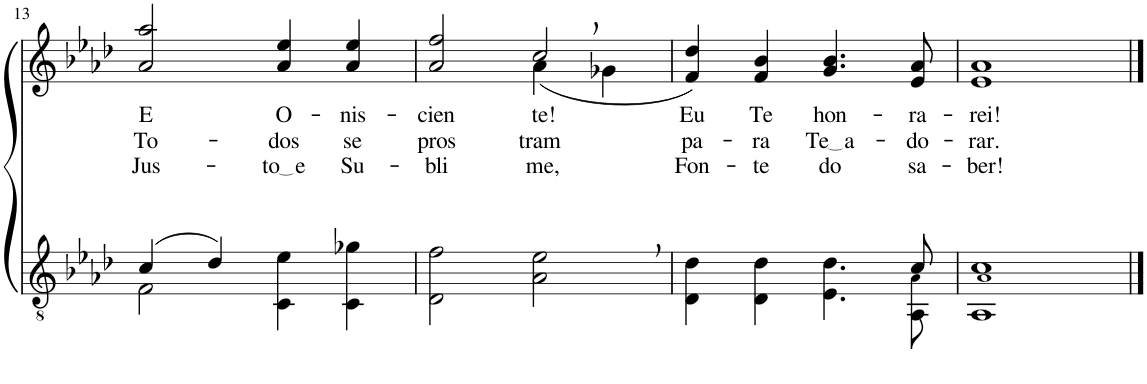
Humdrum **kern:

**kern	**kern	**text	**text	**text
*part2	*part1	*part1	*part1	*part1
*staff2	*staff1	*staff1	*staff1	*staff1
*I"Parte III e IV	*I"Parte I e II	*	*	*
!!LO:PB:g=z
*clefGv2	*clefG2	*	*	*
*Trd3c5	*Trd3c5	*	*	*
*k[b-e-a-d-]	*k[b-e-a-d-]	*	*	*
*M4/4	*M4/4	*	*	*
=13	=13	=13	=13	=13
*^	*	*	*	*
!	!	!	!LO:LY:b	!LO:LY:b	!LO:LY:b
(4c/	2F\	2a-/ 2aa-/	E	To-	Jus-
4d-/)	.	.	.	.	.
!	!	!	!LO:LY:b	!LO:LY:b	!LO:LY:b
2ryy	4C\ 4e-\	4a-/ 4ee-/	O-	-dos	to e
!	!	!	!LO:LY:b	!LO:LY:b	!LO:LY:b
.	4C\ 4g-X\	4a-/ 4ee-/	-nis-	se	Su-
=14	=14	=14	=14	=14	=14
!	!	!	!LO:LY:b	!LO:LY:b	!LO:LY:b
*v	*v	*^	*	*	*
2D-\ 2f\	2a-/ 2ff/	2ryy	-cien-	pros-	-bli-
!	!	!	!LO:LY:b	!LO:LY:b	!LO:LY:b
2A-\, 2e-\,	2cc,/	(4a-\	-te!	-tram	-me,
.	.	4g-X\	.	.	.
=15	=15	=15	=15	=15	=15
*^	*	*	*	*	*
!	!	!	!	!LO:LY:b	!LO:LY:b	!LO:LY:b
*	*	*v	*v	*	*	*
2..ryy	4D-\ 4d-\	4f/ 4dd-/)	Eu	pa-	Fon-
!	!	!	!LO:LY:b	!LO:LY:b	!LO:LY:b
.	4D-\ 4d-\	4f/ 4b-/	Te	-ra	-te
!	!	!	!LO:LY:b	!LO:LY:b	!LO:LY:b
.	4.E-\ 4.d-\	4.g/ 4.b-/	hon-	Te a	do
!	!	!	!LO:LY:b	!LO:LY:b	!LO:LY:b
8c/	8AA-\ 8A-!\	8e-/ 8a-/	-ra-	-do-	sa-
=16	=16	=16	=16	=16	=16
!	!	!	!LO:LY:b	!LO:LY:b	!LO:LY:b
*v	*v	*	*	*	*
1AA- 1A-! 1c	1e- 1a-	-rei!	-rar.	-ber!
==	==	==	==	==
*-	*-	*-	*-	*-
